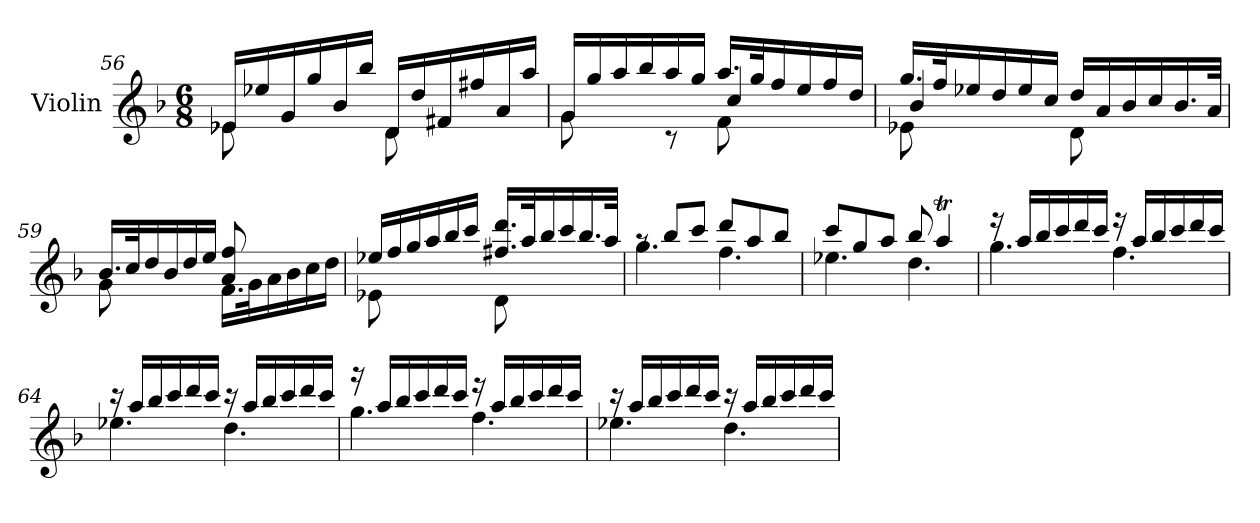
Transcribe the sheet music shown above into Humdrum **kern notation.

**kern
*part1
*staff1
*I"Violin
*I'Vln
!!LO:LB:g=z
*clefG2
*k[b-]
*M6/8
=56
*^
*	*^
16e-X/LL	8e-\	4.ryy
16ee-X/	.	.
16g/	2ryy	.
16gg/	.	.
16b-/	.	.
16bb-/JJ	.	.
16d/LL	.	8d\
16dd/	.	.
16f#X/	.	4ryy
16ff#X/	.	.
16a/	8ryy	.
16aa/JJ	.	.
=57	=57	=57
16g/LL	8g\	4ryy
16gg/	.	.
16aa/	4ryy	.
16bb-/	.	.
16aa/	.	8r
16gg/JJ	.	.
16.aa/LL	4cc/	8f\
32gg/K	.	.
16ff/	.	4ryy
16ee/	.	.
16ff/	8ryy	.
16dd/JJ	.	.
=58	=58	=58
16.gg/LL	4b-/	8e-X\
32ff/K	.	.
16ee-X/	.	2ryy
16dd/	.	.
16ee-/	8ryy	.
16cc/JJ	.	.
16dd/LL	8d\	.
16a/	.	.
16b-/	4ryy	.
16cc/	.	.
16.b-/	.	8ryy
32a/JJk	.	.
*	*v	*v
!!LO:LB:g=z
=59	=59
16.b-/LL	8g\
32cc/K	.
16dd/	4ryy
16b-/	.
16dd/	.
16ee/JJ	.
8a/ 8ff/	16.f\LL
.	32g\K
4ryy	16a\
.	16b-\
.	16cc\
.	16dd\JJ
=60	=60
16ee-X/LL	8e-X\
16ff/	.
16gg/	4ryy
16aa/	.
16bb-/	.
16ccc/JJ	.
16.ff#X/ 16.ddd/LL	8d\
32aa/K	.
16bb-/	4ryy
16ccc/	.
16.bb-/	.
32aa/JJk	.
=61	=61
8raa	4.gg\
8bb-/L	.
8ccc/J	.
8ddd/L	4.ff\
8aa/	.
8bb-/J	.
!!LO:LB:g=z	!!
=62	=62
8ccc/L	4.ee-X\
8gg/	.
8aa/J	.
8bb-/	4.dd\
4aat/	.
=63	=63
16reee	4.gg\
16aa/LL	.
16bb-/	.
16ccc/	.
16ddd/	.
16ccc/JJ	.
16reee	4.ff\
16aa/LL	.
16bb-/	.
16ccc/	.
16ddd/	.
16ccc/JJ	.
=64	=64
16rccc	4.ee-X\
16aa/LL	.
16bb-/	.
16ccc/	.
16ddd/	.
16ccc/JJ	.
16rccc	4.dd\
16aa/LL	.
16bb-/	.
16ccc/	.
16ddd/	.
16ccc/JJ	.
!!LO:PB:g=z	!!
=65	=65
16r	4.gg\
16aa/LL	.
16bb-/	.
16ccc/	.
16ddd/	.
16ccc/JJ	.
16r	4.ff\
16aa/LL	.
16bb-/	.
16ccc/	.
16ddd/	.
16ccc/JJ	.
=66	=66
16rccc	4.ee-X\
16aa/LL	.
16bb-/	.
16ccc/	.
16ddd/	.
16ccc/JJ	.
16rccc	4.dd\
16aa/LL	.
16bb-/	.
16ccc/	.
16ddd/	.
16ccc/JJ	.
*v	*v
=
*-
